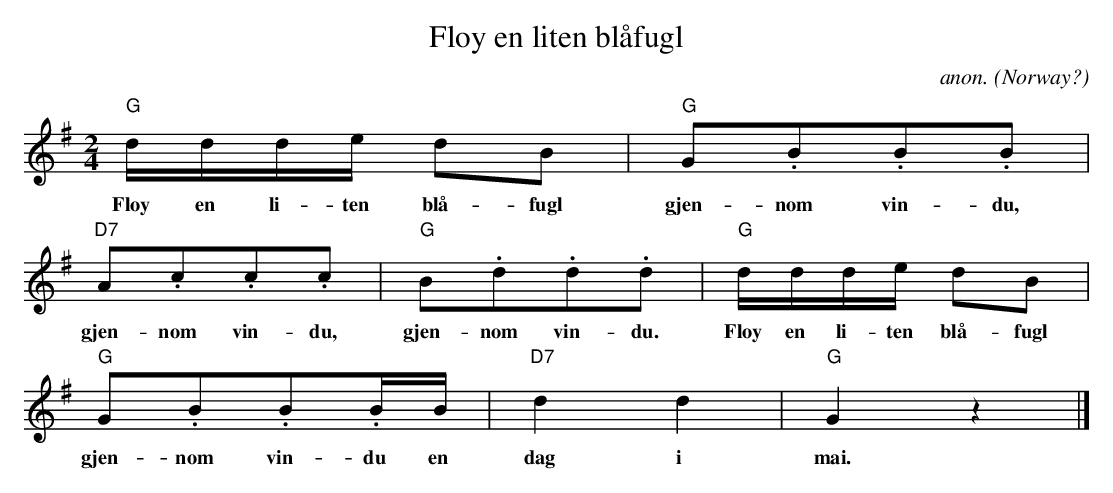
X:1
T:Fl\oy en liten bl\aafugl
C:anon.
O:Norway?
M:2/4
L:1/16
K:G
"G"ddde d2B2|"G"G2.B2.B2.B2|
w:Fl\oy en li-ten bl\aa-fugl gjen-nom vin-du,
"D7"A2.c2.c2.c2|"G"B2.d2.d2.d2|"G"ddde d2B2|
w:gjen-nom vin-du, gjen-nom vin-du. Fl\oy en li-ten bl\aa-fugl
"G"G2.B2.B2.BB|"D7"d4d4|"G"G4 z4|]
w:gjen-nom vin-du en dag i mai.
